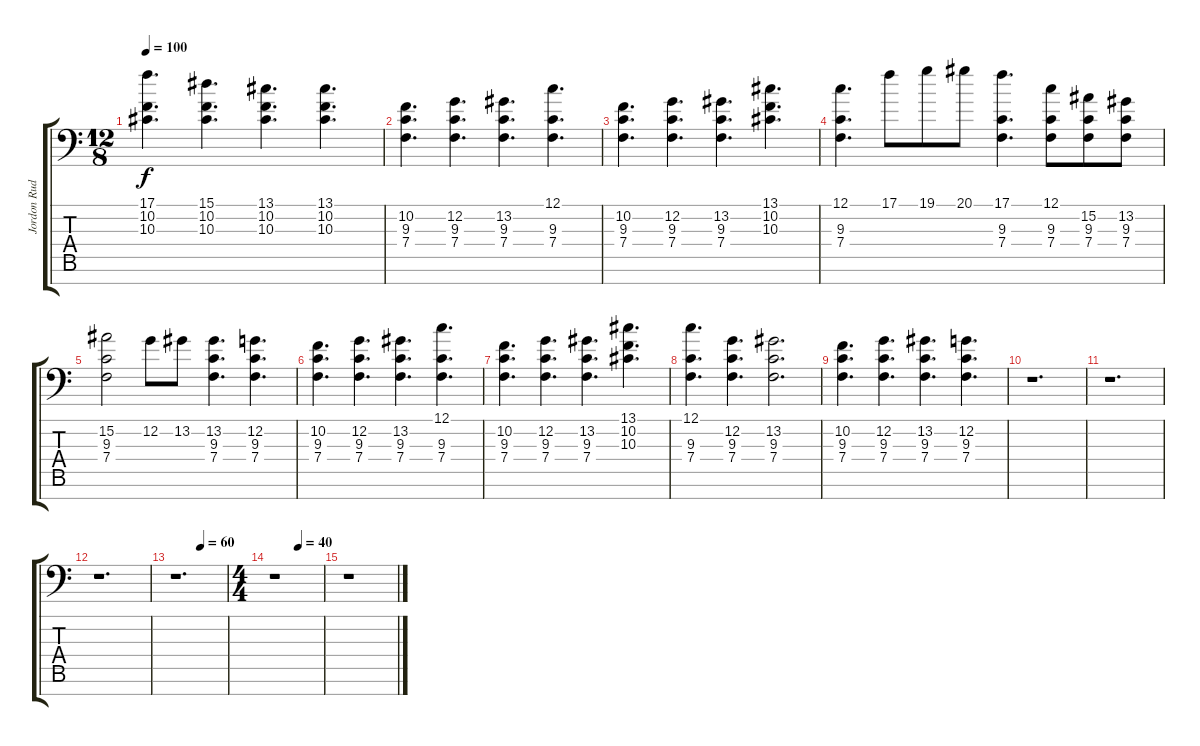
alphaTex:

\track ("Jordon Rudess" "Jordon Rud") {instrument synthstrings1}
\staff {score tabs}
\tuning (C4 G3 Eb3 Bb2 F2 C2 G1) {hide}
\ts (12 8)
\tempo 100
\clef f4
\ks c
(17.1 10.2 10.3).4{d dy f} (15.1 10.2 10.3).4{d} (13.1 10.2 10.3).4{d} (13.1 10.2 10.3).4{d} |
(10.2 9.3 7.4).4{d} (12.2 9.3 7.4).4{d} (13.2 9.3 7.4).4{d} (12.1 9.3 7.4).4{d} |
(10.2 9.3 7.4).4{d} (12.2 9.3 7.4).4{d} (13.2 9.3 7.4).4{d} (13.1 10.2 10.3).4{d} |
(12.1 9.3 7.4).4{d} 17.1.8 19.1.8 20.1.8 (17.1 9.3 7.4).4{d} (12.1 9.3 7.4).8 (15.2 9.3 7.4).8 (13.2 9.3 7.4).8 |
(15.2 9.3 7.4).2 12.2.8 13.2.8 (13.2 9.3 7.4).4{d} (12.2 9.3 7.4).4{d} |
(10.2 9.3 7.4).4{d} (12.2 9.3 7.4).4{d} (13.2 9.3 7.4).4{d} (12.1 9.3 7.4).4{d} |
(10.2 9.3 7.4).4{d} (12.2 9.3 7.4).4{d} (13.2 9.3 7.4).4{d} (13.1 10.2 10.3).4{d} |
(12.1 9.3 7.4).4{d} (12.2 9.3 7.4).4{d} (13.2 9.3 7.4).2{d} |
(10.2 9.3 7.4).4{d} (12.2 9.3 7.4).4{d} (13.2 9.3 7.4).4{d} (12.2 9.3 7.4).4{d} |
r.1{d} |
r.1{d} |
r.1{d} |
\tempo (60 0.5)
r.1{d} |
\ts (4 4)
\tempo (40 0.5)
r.1 |
r.1
